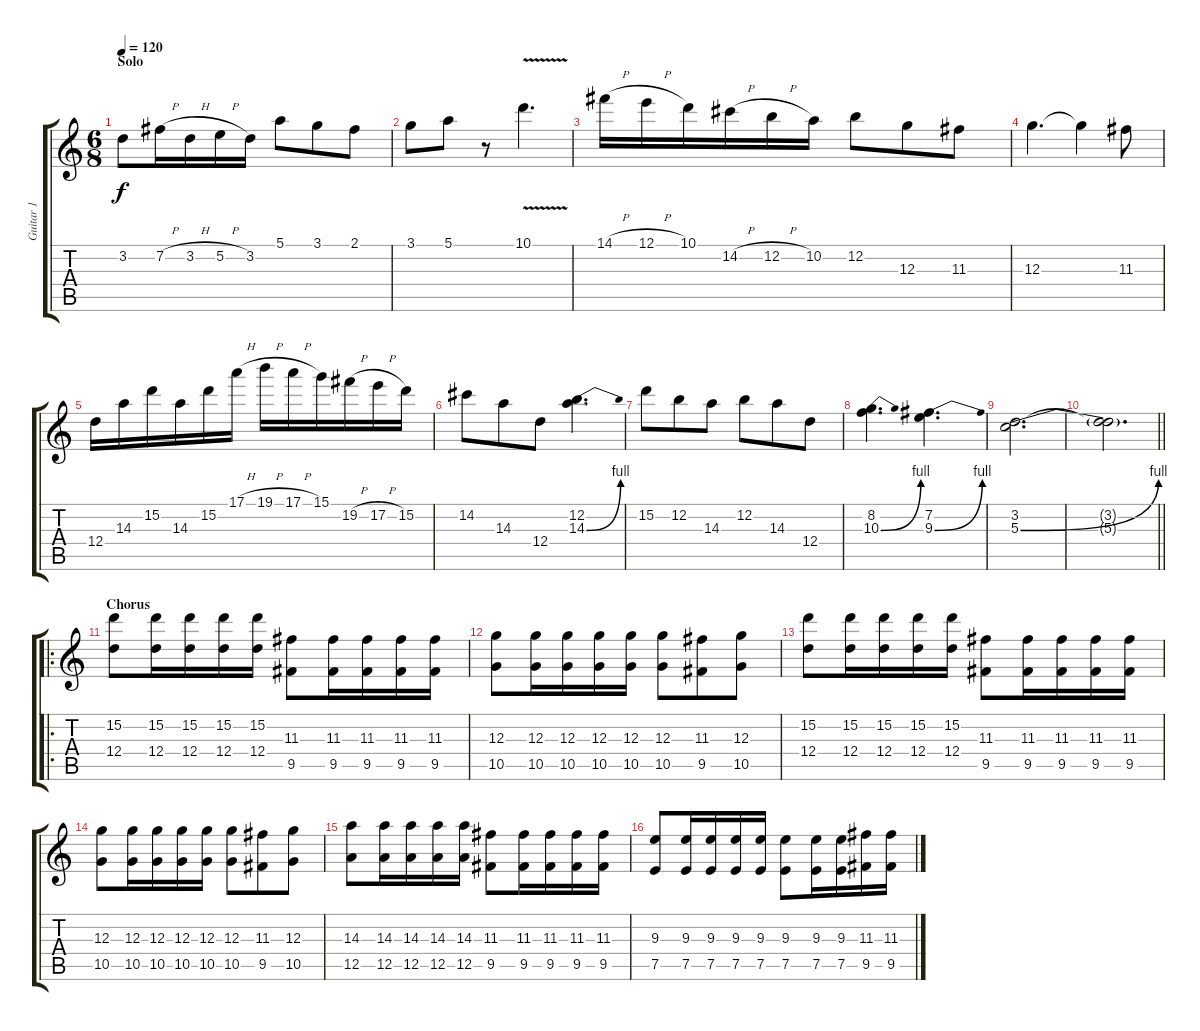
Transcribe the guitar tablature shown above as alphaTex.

\track ("Guitar 1" "Guitar 1") {instrument distortionguitar}
\staff {score tabs}
\tuning (E4 B3 G3 D3 A2 D2) {hide}
\ts (6 8)
\section ("" "Solo")
\tempo 120
\clef g2
\ks c
3.2.8{dy f} 7.2{h}.16 3.2{h}.16 5.2{h}.16 3.2.16 5.1.8 3.1.8 2.1.8 |
3.1.8 5.1.8 r.8 10.1{v}.4{d} |
14.1{h}.16 12.1{h}.16 10.1.16 14.2{h}.16 12.2{h}.16 10.2.16 12.2.8 12.3.8 11.3.8 |
12.3.4{d} 12.3{t}.4 11.3.8 |
12.4.16 14.3.16 15.2.16 14.3.16 15.2.16 17.1{h}.16 19.1{h}.16 17.1{h}.16 15.1.16 19.2{h}.16 17.2{h}.16 15.2.16 |
14.2.8 14.3.8 12.4.8 (12.2 14.3{be (bend 0 0 60 4)}).4{d} |
15.2.8 12.2.8 14.3.8 12.2.8 14.3.8 12.4.8 |
(8.2 10.3{be (bend 0 0 60 4)}).4{d} (7.2 9.3{be (bend 0 0 60 4)}).4{d} |
(3.2 5.3{be (bend 0 0 60 4)}).2{d} |
\barLineRight lightlight
(3.2{t} 5.3{t}).2{d} |
\ro
\section ("" "Chorus")
(15.2 12.4).8{instrument distortionguitar} (15.2 12.4).16 (15.2 12.4).16 (15.2 12.4).16 (15.2 12.4).16 (11.3 9.5).8 (11.3 9.5).16 (11.3 9.5).16 (11.3 9.5).16 (11.3 9.5).16 |
(12.3 10.5).8 (12.3 10.5).16 (12.3 10.5).16 (12.3 10.5).16 (12.3 10.5).16 (12.3 10.5).8 (11.3 9.5).8 (12.3 10.5).8 |
(15.2 12.4).8{instrument distortionguitar} (15.2 12.4).16 (15.2 12.4).16 (15.2 12.4).16 (15.2 12.4).16 (11.3 9.5).8 (11.3 9.5).16 (11.3 9.5).16 (11.3 9.5).16 (11.3 9.5).16 |
(12.3 10.5).8 (12.3 10.5).16 (12.3 10.5).16 (12.3 10.5).16 (12.3 10.5).16 (12.3 10.5).8 (11.3 9.5).8 (12.3 10.5).8 |
(14.3 12.5).8 (14.3 12.5).16 (14.3 12.5).16 (14.3 12.5).16 (14.3 12.5).16 (11.3 9.5).8 (11.3 9.5).16 (11.3 9.5).16 (11.3 9.5).16 (11.3 9.5).16 |
(9.3 7.5).8 (9.3 7.5).16 (9.3 7.5).16 (9.3 7.5).16 (9.3 7.5).16 (9.3 7.5).8 (9.3 7.5).16 (9.3 7.5).16 (11.3 9.5).16 (11.3 9.5).16
